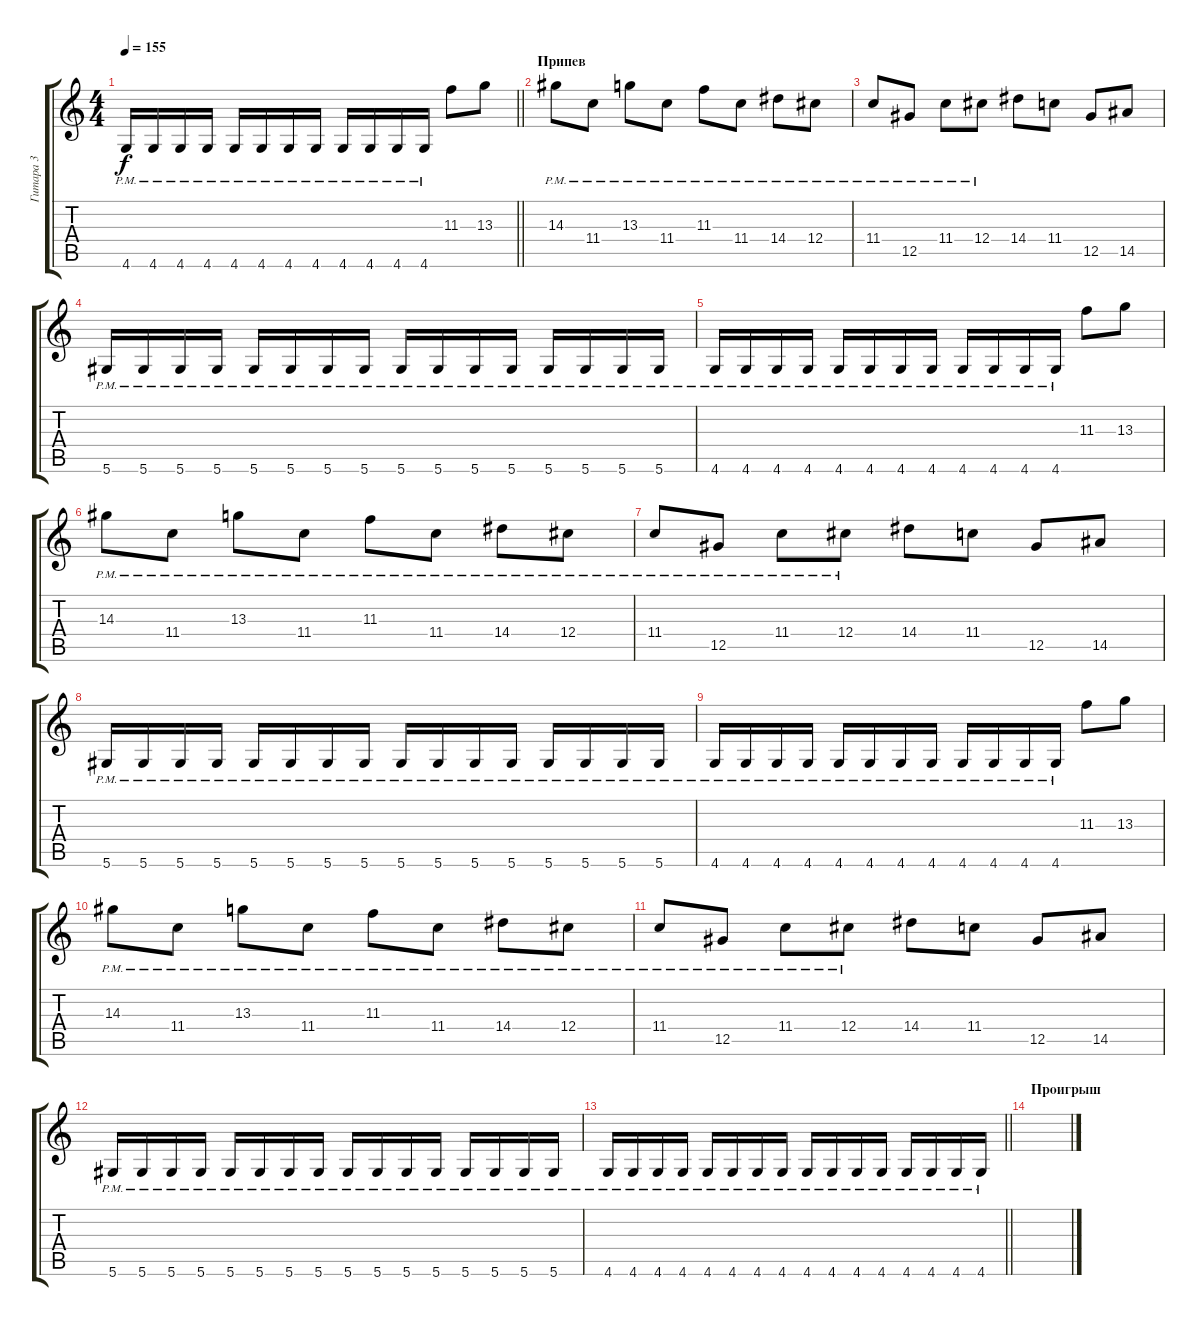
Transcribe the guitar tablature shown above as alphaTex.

\track ("Гитара 3" "Гитара 3") {instrument distortionguitar}
\staff {score tabs}
\tuning (Eb4 Bb3 Gb3 Db3 Ab2 Eb2) {hide}
\ts (4 4)
\tempo 155
\clef g2
\barLineRight lightlight
\ks c
4.6{pm}.16{dy f} 4.6{pm}.16 4.6{pm}.16 4.6{pm}.16 4.6{pm}.16 4.6{pm}.16 4.6{pm}.16 4.6{pm}.16 4.6{pm}.16 4.6{pm}.16 4.6{pm}.16 4.6{pm}.16 11.3.8 13.3.8 |
\section ("" "Припев")
14.3{pm}.8 11.4{pm}.8 13.3{pm}.8 11.4{pm}.8 11.3{pm}.8 11.4{pm}.8 14.4{pm}.8 12.4{pm}.8 |
11.4{pm}.8 12.5{pm}.8 11.4{pm}.8 12.4{pm}.8 14.4.8 11.4.8 12.5.8 14.5.8 |
5.6{pm}.16 5.6{pm}.16 5.6{pm}.16 5.6{pm}.16 5.6{pm}.16 5.6{pm}.16 5.6{pm}.16 5.6{pm}.16 5.6{pm}.16 5.6{pm}.16 5.6{pm}.16 5.6{pm}.16 5.6{pm}.16 5.6{pm}.16 5.6{pm}.16 5.6{pm}.16 |
4.6{pm}.16 4.6{pm}.16 4.6{pm}.16 4.6{pm}.16 4.6{pm}.16 4.6{pm}.16 4.6{pm}.16 4.6{pm}.16 4.6{pm}.16 4.6{pm}.16 4.6{pm}.16 4.6{pm}.16 11.3.8 13.3.8 |
14.3{pm}.8 11.4{pm}.8 13.3{pm}.8 11.4{pm}.8 11.3{pm}.8 11.4{pm}.8 14.4{pm}.8 12.4{pm}.8 |
11.4{pm}.8 12.5{pm}.8 11.4{pm}.8 12.4{pm}.8 14.4.8 11.4.8 12.5.8 14.5.8 |
5.6{pm}.16 5.6{pm}.16 5.6{pm}.16 5.6{pm}.16 5.6{pm}.16 5.6{pm}.16 5.6{pm}.16 5.6{pm}.16 5.6{pm}.16 5.6{pm}.16 5.6{pm}.16 5.6{pm}.16 5.6{pm}.16 5.6{pm}.16 5.6{pm}.16 5.6{pm}.16 |
4.6{pm}.16 4.6{pm}.16 4.6{pm}.16 4.6{pm}.16 4.6{pm}.16 4.6{pm}.16 4.6{pm}.16 4.6{pm}.16 4.6{pm}.16 4.6{pm}.16 4.6{pm}.16 4.6{pm}.16 11.3.8 13.3.8 |
14.3{pm}.8 11.4{pm}.8 13.3{pm}.8 11.4{pm}.8 11.3{pm}.8 11.4{pm}.8 14.4{pm}.8 12.4{pm}.8 |
11.4{pm}.8 12.5{pm}.8 11.4{pm}.8 12.4{pm}.8 14.4.8 11.4.8 12.5.8 14.5.8 |
5.6{pm}.16 5.6{pm}.16 5.6{pm}.16 5.6{pm}.16 5.6{pm}.16 5.6{pm}.16 5.6{pm}.16 5.6{pm}.16 5.6{pm}.16 5.6{pm}.16 5.6{pm}.16 5.6{pm}.16 5.6{pm}.16 5.6{pm}.16 5.6{pm}.16 5.6{pm}.16 |
\barLineRight lightlight
4.6{pm}.16 4.6{pm}.16 4.6{pm}.16 4.6{pm}.16 4.6{pm}.16 4.6{pm}.16 4.6{pm}.16 4.6{pm}.16 4.6{pm}.16 4.6{pm}.16 4.6{pm}.16 4.6{pm}.16 4.6{pm}.16 4.6{pm}.16 4.6{pm}.16 4.6{pm}.16 |
\section ("" "Проигрыш")
